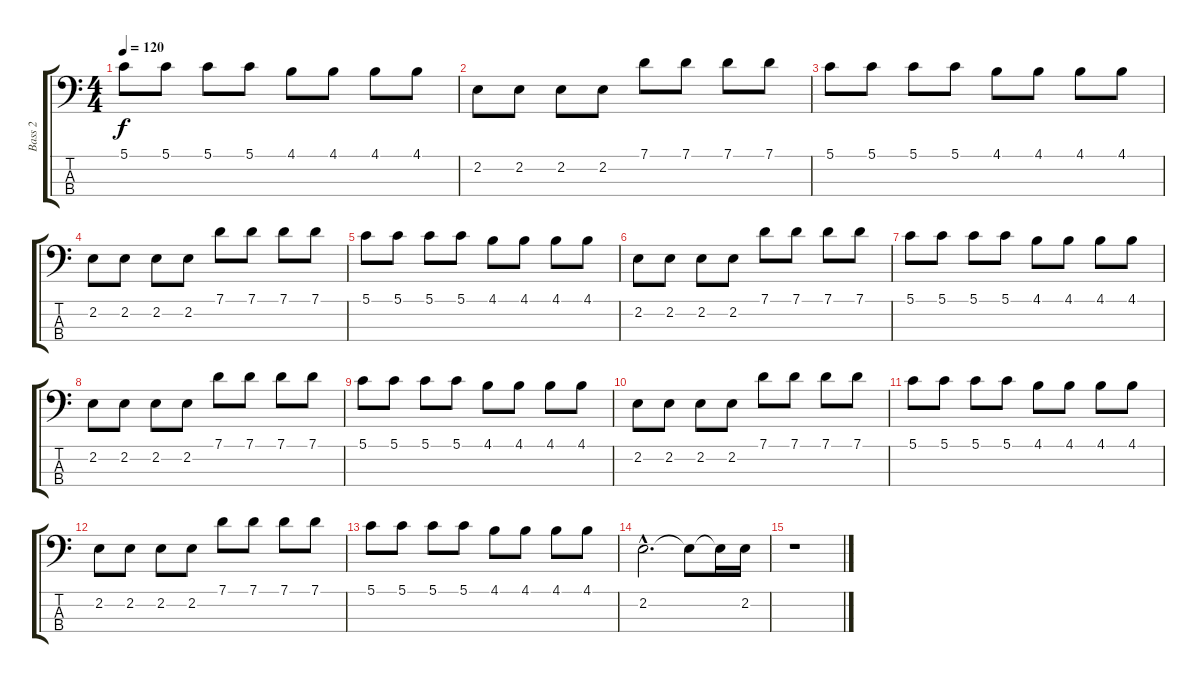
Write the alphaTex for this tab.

\track ("Bass 2" "Bass 2") {instrument acousticbass}
\staff {score tabs}
\tuning (G2 D2 A1 E1) {hide}
\ts (4 4)
\tempo 120
\clef f4
\ks c
5.1.8{dy f} 5.1.8 5.1.8 5.1.8 4.1.8 4.1.8 4.1.8 4.1.8 |
2.2.8 2.2.8 2.2.8 2.2.8 7.1.8 7.1.8 7.1.8 7.1.8 |
5.1.8 5.1.8 5.1.8 5.1.8 4.1.8 4.1.8 4.1.8 4.1.8 |
2.2.8 2.2.8 2.2.8 2.2.8 7.1.8 7.1.8 7.1.8 7.1.8 |
5.1.8 5.1.8 5.1.8 5.1.8 4.1.8 4.1.8 4.1.8 4.1.8 |
2.2.8 2.2.8 2.2.8 2.2.8 7.1.8 7.1.8 7.1.8 7.1.8 |
5.1.8 5.1.8 5.1.8 5.1.8 4.1.8 4.1.8 4.1.8 4.1.8 |
2.2.8 2.2.8 2.2.8 2.2.8 7.1.8 7.1.8 7.1.8 7.1.8 |
5.1.8 5.1.8 5.1.8 5.1.8 4.1.8 4.1.8 4.1.8 4.1.8 |
2.2.8 2.2.8 2.2.8 2.2.8 7.1.8 7.1.8 7.1.8 7.1.8 |
5.1.8 5.1.8 5.1.8 5.1.8 4.1.8 4.1.8 4.1.8 4.1.8 |
2.2.8 2.2.8 2.2.8 2.2.8 7.1.8 7.1.8 7.1.8 7.1.8 |
5.1.8 5.1.8 5.1.8 5.1.8 4.1.8 4.1.8 4.1.8 4.1.8 |
2.2{hac}.2{d} 2.2{t}.8 2.2{t}.16 2.2.16 |
r.1
